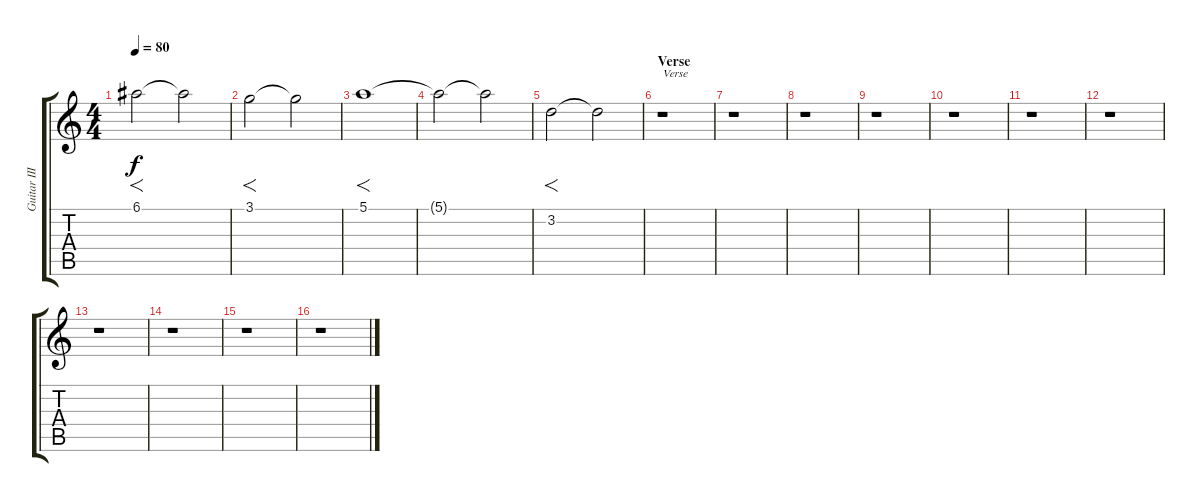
\track ("Guitar III" "Guitar III") {instrument distortionguitar}
\staff {score tabs}
\tuning (E4 B3 G3 D3 A2 E2) {hide}
\ts (4 4)
\tempo 80
\clef g2
\ks c
6.1.2{f dy f volume 13} 6.1{t}.2{volume 0} |
3.1.2{f volume 13} 3.1{t}.2{volume 0} |
5.1.1{f volume 13} |
5.1{t}.2 5.1{t}.2{volume 0} |
3.2.2{f volume 13} 3.2{t}.2{volume 0} |
\section ("" "Verse")
r.1{txt "Verse"} |
r.1 |
r.1 |
r.1 |
r.1 |
r.1 |
r.1 |
r.1 |
r.1 |
r.1 |
r.1
